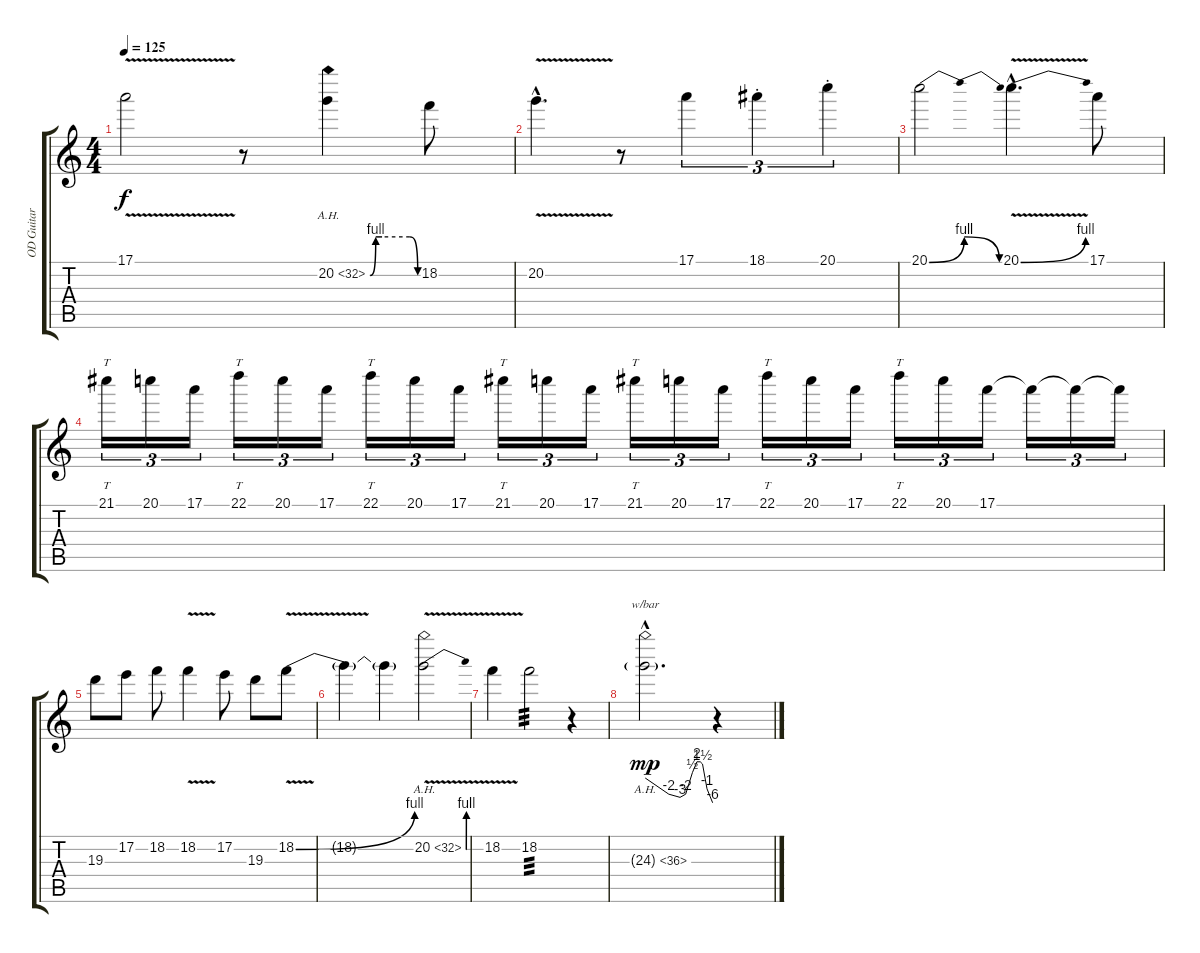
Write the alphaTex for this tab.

\track ("OD Guitar" "OD Guitar") {instrument overdrivenguitar}
\staff {score tabs}
\tuning (E4 B3 G3 D3 A2 E2) {hide}
\ts (4 4)
\tempo 125
\clef g2
\ks c
17.1{v}.2{dy f} r.8 20.2{be (custom 0 0 7 4 15 4 50 4 60 0) ah 12}.4 18.2.8 |
20.2{v hac}.4{d} r.8 17.1.4{tu (3 2)} 18.1{st}.4{tu (3 2)} 20.1{st}.4{tu (3 2)} |
20.1{be (bendrelease 0 0 10 4 40 4 60 0)}.2 20.1{be (bend 0 0 60 4) v hac}.4{d} 17.1.8 |
21.1.16{tt tu (3 2)} 20.1.16{tu (3 2)} 17.1.16{tu (3 2)} 22.1.16{tt tu (3 2)} 20.1.16{tu (3 2)} 17.1.16{tu (3 2)} 22.1.16{tt tu (3 2)} 20.1.16{tu (3 2)} 17.1.16{tu (3 2)} 21.1.16{tt tu (3 2)} 20.1.16{tu (3 2)} 17.1.16{tu (3 2)} 21.1.16{tt tu (3 2)} 20.1.16{tu (3 2)} 17.1.16{tu (3 2)} 22.1.16{tt tu (3 2)} 20.1.16{tu (3 2)} 17.1.16{tu (3 2)} 22.1.16{tt tu (3 2)} 20.1.16{tu (3 2)} 17.1.16{tu (3 2)} 17.1{t}.16{tu (3 2)} 17.1{t}.16{tu (3 2)} 17.1{t}.16{tu (3 2)} |
19.3.8 17.2.8 18.2.8 18.2{v}.4 17.2.8 19.3.8 18.2{be (bend 0 0 60 4) v}.8 |
18.2{t}.4 18.2{t}.4 20.2{be (bend 0 0 60 4) ah 12 v}.2 |
18.2{v}.4 18.2.2{tp 3} r.4 |
24.3{ah 12 g hac}.2{d tbe (custom default 0 0 21 -8 31 -12 36 -8 42 2 46 8 49 8 51 6 55 -4 60 -24) dy mp} r.4
